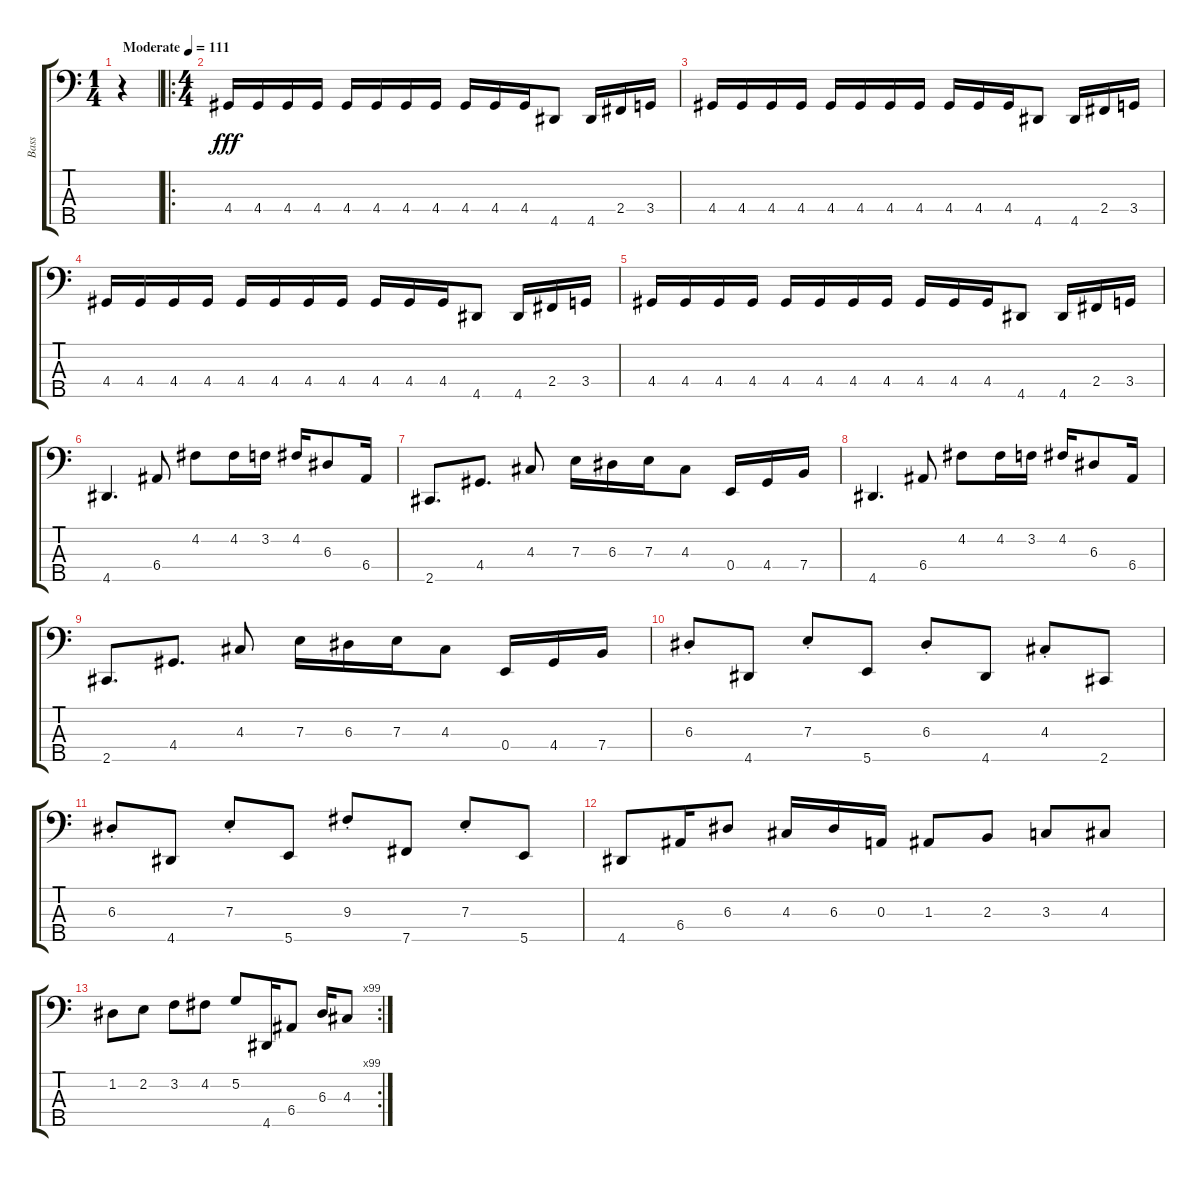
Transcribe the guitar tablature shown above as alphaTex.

\track ("Bass" "Bass") {instrument electricbassfinger}
\staff {score tabs}
\tuning (G2 D2 A1 E1 B0) {hide}
\ts (1 4)
\tempo (111 "Moderate")
\clef f4
\ks c
r.4{dy fff instrument electricbassfinger} |
\ro
\ts (4 4)
4.4.16 4.4.16 4.4.16 4.4.16 4.4.16 4.4.16 4.4.16 4.4.16 4.4.16 4.4.16 4.4.16 4.5.8 4.5.16 2.4.16 3.4.16 |
4.4.16 4.4.16 4.4.16 4.4.16 4.4.16 4.4.16 4.4.16 4.4.16 4.4.16 4.4.16 4.4.16 4.5.8 4.5.16 2.4.16 3.4.16 |
4.4.16 4.4.16 4.4.16 4.4.16 4.4.16 4.4.16 4.4.16 4.4.16 4.4.16 4.4.16 4.4.16 4.5.8 4.5.16 2.4.16 3.4.16 |
4.4.16 4.4.16 4.4.16 4.4.16 4.4.16 4.4.16 4.4.16 4.4.16 4.4.16 4.4.16 4.4.16 4.5.8 4.5.16 2.4.16 3.4.16 |
4.5.4{d} 6.4.8 4.2.8 4.2.16 3.2.16 4.2.16 6.3.8 6.4.16 |
2.5.8{d} 4.4.8{d} 4.3.8 7.3.16 6.3.16 7.3.16 4.3.8 0.4.16 4.4.16 7.4.16 |
4.5.4{d} 6.4.8 4.2.8 4.2.16 3.2.16 4.2.16 6.3.8 6.4.16 |
2.5.8{d} 4.4.8{d} 4.3.8 7.3.16 6.3.16 7.3.16 4.3.8 0.4.16 4.4.16 7.4.16 |
6.3{st}.8 4.5.8 7.3{st}.8 5.5.8 6.3{st}.8 4.5.8 4.3{st}.8 2.5.8 |
6.3{st}.8 4.5.8 7.3{st}.8 5.5.8 9.3{st}.8 7.5.8 7.3{st}.8 5.5.8 |
4.5.8 6.4.16 6.3.8 4.3.16 6.3.16 0.3.16 1.3.8 2.3.8 3.3.8 4.3.8 |
\rc 99
1.2.8 2.2.8 3.2.8 4.2.8 5.2.8 4.5.16 6.4.8 6.3.16 4.3.8
